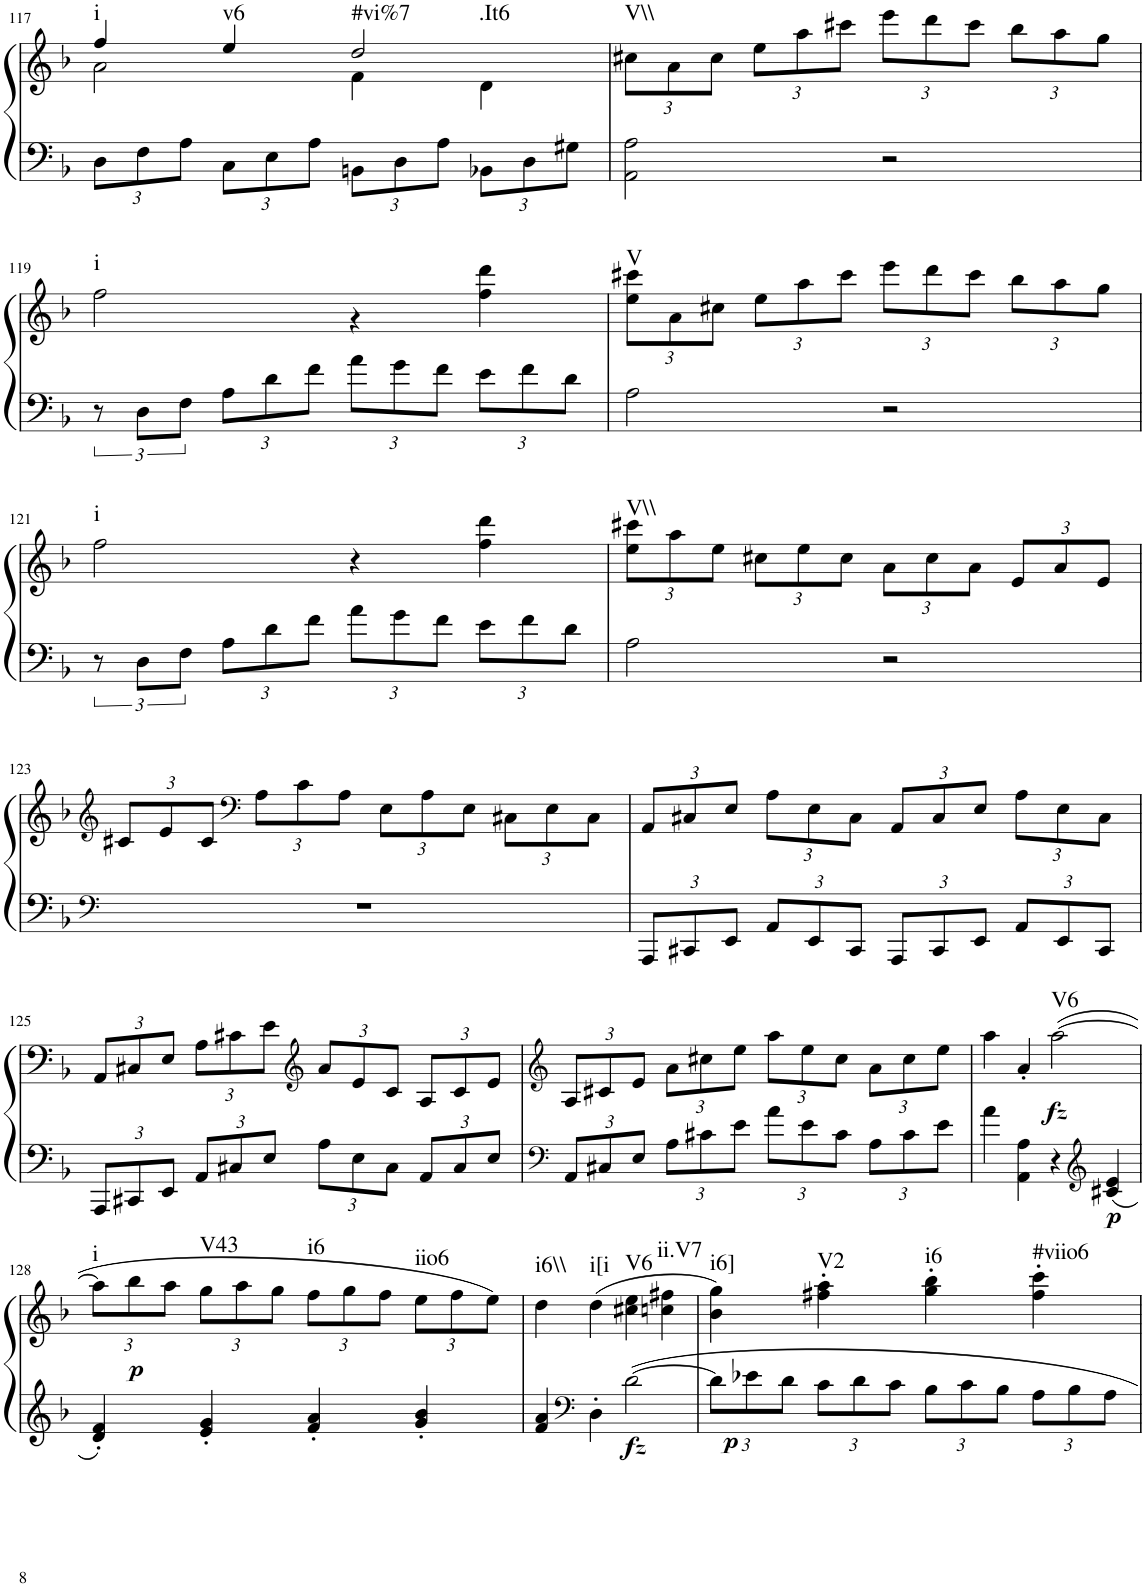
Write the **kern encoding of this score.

**kern	**kern	**dynam	**harte
*part1	*part1	*part1	*part1
*staff2	*staff1	*staff1/2	*
*I"unbenannt2	*	*	*
!!LO:PB:g=z
*clefF4	*clefG2	*	*
*k[b-]	*k[b-]	*	*
*M2/2	*M2/2	*	*
*Xbrackettup	*	*	*
=117	=117	=117	=117
*	*^	*	*
!	!	!	!	!LO:H:kt=i
12D\L	4ff/	2a\	.	N
12F\	.	.	.	.
12A\J	.	.	.	.
!	!	!	!	!LO:H:kt=v6
12C\L	4ee/	.	.	N
12E\	.	.	.	.
12A\J	.	.	.	.
!	!	!	!	!LO:H:n=1:kt=#vi%7
!	!	!	!	!LO:H:n=2:kt=.It6
12BBn\L	2dd/	4f\	.	N N
12D\	.	.	.	.
12A\J	.	.	.	.
12BB-X\L	.	4d\	.	.
12D\	.	.	.	.
12G#X\J	.	.	.	.
=118	=118	=118	=118	=118
*	*	*Xbrackettup	*	*
!	!	!	!	!LO:H:kt=V\\
2AA\ 2A\	1ryy	12cc#X\L	.	N
.	.	12a\	.	.
.	.	12cc#\J	.	.
.	.	12ee\L	.	.
.	.	12aa\	.	.
.	.	12ccc#X\J	.	.
2r	.	12eee\L	.	.
.	.	12ddd\	.	.
.	.	12ccc#\J	.	.
.	.	12bb-\L	.	.
.	.	12aa\	.	.
.	.	12gg\J	.	.
!!LO:LB:g=z	!!
=119	=119	=119	=119	=119
*brackettup	*	*	*	*
!	!	!	!	!LO:H:kt=i
12r	1ryy	2ff\	.	N
12D\L	.	.	.	.
12F\J	.	.	.	.
*Xbrackettup	*	*	*	*
12A\L	.	.	.	.
12d\	.	.	.	.
12f\J	.	.	.	.
12a\L	.	4r	.	.
12g\	.	.	.	.
12f\J	.	.	.	.
12e\L	.	4ff\ 4ddd\	.	.
12f\	.	.	.	.
12d\J	.	.	.	.
*	*v	*v	*	*
=120	=120	=120	=120
!	!	!	!LO:H:kt=V
2A\	12ee\ 12ccc#X\L	.	N
.	12a\	.	.
.	12cc#X\J	.	.
.	12ee\L	.	.
.	12aa\	.	.
.	12ccc#\J	.	.
2r	12eee\L	.	.
.	12ddd\	.	.
.	12ccc#\J	.	.
.	12bb-\L	.	.
.	12aa\	.	.
.	12gg\J	.	.
!!LO:LB:g=z
=121	=121	=121	=121
*brackettup	*	*	*
!	!	!	!LO:H:kt=i
12r	2ff\	.	N
12D\L	.	.	.
12F\J	.	.	.
*Xbrackettup	*	*	*
12A\L	.	.	.
12d\	.	.	.
12f\J	.	.	.
12a\L	4r	.	.
12g\	.	.	.
12f\J	.	.	.
12e\L	4ff\ 4ddd\	.	.
12f\	.	.	.
12d\J	.	.	.
=122	=122	=122	=122
!	!	!	!LO:H:kt=V\\
2A\	12ee\ 12ccc#X\L	.	N
.	12aa\	.	.
.	12ee\J	.	.
.	12cc#X\L	.	.
.	12ee\	.	.
.	12cc#\J	.	.
2r	12a\L	.	.
.	12cc#\	.	.
.	12a\J	.	.
.	12e/L	.	.
.	12a/	.	.
.	12e/J	.	.
!!LO:LB:g=z
=123	=123	=123	=123
*clefF4	*clefG2	*	*
1r	12c#X/L	.	.
.	12e/	.	.
.	12c#/J	.	.
*	*clefF4	*	*
.	12A\L	.	.
.	12c#\	.	.
.	12A\J	.	.
.	12E\L	.	.
.	12A\	.	.
.	12E\J	.	.
.	12C#X\L	.	.
.	12E\	.	.
.	12C#\J	.	.
=124	=124	=124	=124
12AAA/L	12AA/L	.	.
12CC#X/	12C#X/	.	.
12EE/J	12E/J	.	.
12AA/L	12A\L	.	.
12EE/	12E\	.	.
12CC#/J	12C#\J	.	.
12AAA/L	12AA/L	.	.
12CC#/	12C#/	.	.
12EE/J	12E/J	.	.
12AA/L	12A\L	.	.
12EE/	12E\	.	.
12CC#/J	12C#\J	.	.
!!LO:LB:g=z
=125	=125	=125	=125
12AAA/L	12AA/L	.	.
12CC#X/	12C#X/	.	.
12EE/J	12E/J	.	.
12AA/L	12A\L	.	.
12C#X/	12c#X\	.	.
12E/J	12e\J	.	.
*	*clefG2	*	*
12A\L	12a/L	.	.
12E\	12e/	.	.
12C#\J	12c#/J	.	.
12AA/L	12A/L	.	.
12C#/	12c#/	.	.
12E/J	12e/J	.	.
=126	=126	=126	=126
*clefF4	*clefG2	*	*
12AA/L	12A/L	.	.
12C#X/	12c#X/	.	.
12E/J	12e/J	.	.
12A\L	12a\L	.	.
12c#X\	12cc#X\	.	.
12e\J	12ee\J	.	.
12a\L	12aa\L	.	.
12e\	12ee\	.	.
12c#\J	12cc#\J	.	.
12A\L	12a\L	.	.
12c#\	12cc#\	.	.
12e\J	12ee\J	.	.
=127	=127	=127	=127
4a\	4aa\	.	.
4AA\ 4A\	4a'/	.	.
!	!	!LO:DY:b	!LO:H:kt=V6
4r	([2aa\	fz	N
*clefG2	*	*	*
!	!	!LO:DY:b=2	!
4c#X/ 4e/	.	p	.
!!LO:LB:g=z
=128	=128	=128	=128
!	!	!	!LO:H:kt=i
4d/' 4f/'	12aa\L]	.	N
!	!	!LO:DY:b	!
.	12bb-\	p	.
.	12aa\J	.	.
!	!	!	!LO:H:kt=V43
4e/' 4g/'	12gg\L	.	N
.	12aa\	.	.
.	12gg\J	.	.
!	!	!	!LO:H:kt=i6
4f/' 4a/'	12ff\L	.	N
.	12gg\	.	.
.	12ff\J	.	.
!	!	!	!LO:H:kt=iio6
4g/' 4b-/'	12ee\L	.	N
.	12ff\	.	.
.	12ee\J)	.	.
=129	=129	=129	=129
!	!	!	!LO:H:kt=i6\\
4f/ 4a/	4dd\	.	N
*clefF4	*	*	*
!	!	!	!LO:H:kt=i[i
4D'\	(4dd\	.	N
!	!	!LO:DY:b=2	!LO:H:kt=V6
[2d\	4cc#X\ 4ee\	fz	N
!	!	!	!LO:H:kt=ii.V7
.	4ccn\ 4ff#X\	.	N
=130	=130	=130	=130
!	!	!LO:DY:b=2	!LO:H:kt=i6]
12d\L]	4b-\ 4gg\)	p	N
12e-X\	.	.	.
12d\J	.	.	.
!	!	!	!LO:H:kt=V2
12c\L	4ff#X\' 4aa\'	.	N
12d\	.	.	.
12c\J	.	.	.
!	!	!	!LO:H:kt=i6
12B-\L	4gg\' 4bb-\'	.	N
12c\	.	.	.
12B-\J	.	.	.
!	!	!	!LO:H:kt=#viio6
12A\L	4ff#\' 4ccc\'	.	N
12B-\	.	.	.
12A\J	.	.	.
=	=	=	=
*-	*-	*-	*-
